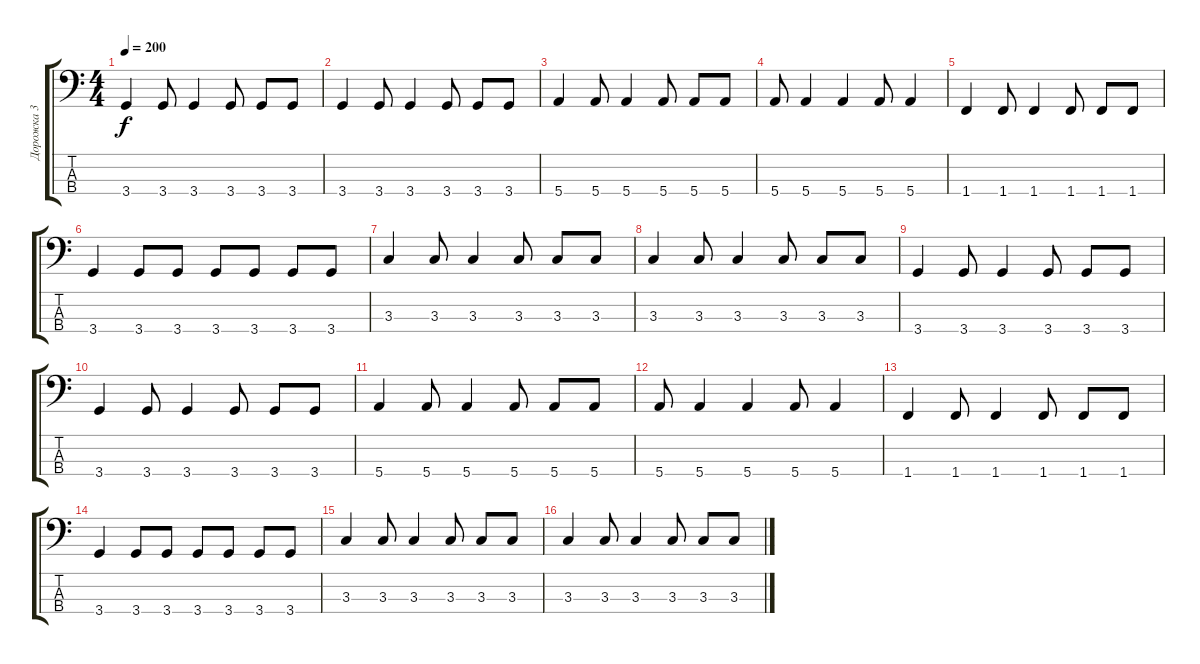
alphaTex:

\track ("Дорожка 3" "Дорожка 3") {instrument electricbassfinger}
\staff {score tabs}
\tuning (G2 D2 A1 E1) {hide}
\ts (4 4)
\tempo 200
\clef f4
\ks c
3.4.4{dy f} 3.4.8 3.4.4 3.4.8 3.4.8 3.4.8 |
3.4.4 3.4.8 3.4.4 3.4.8 3.4.8 3.4.8 |
5.4.4 5.4.8 5.4.4 5.4.8 5.4.8 5.4.8 |
5.4.8 5.4.4 5.4.4 5.4.8 5.4.4 |
1.4.4 1.4.8 1.4.4 1.4.8 1.4.8 1.4.8 |
3.4.4 3.4.8 3.4.8 3.4.8 3.4.8 3.4.8 3.4.8 |
3.3.4 3.3.8 3.3.4 3.3.8 3.3.8 3.3.8 |
3.3.4 3.3.8 3.3.4 3.3.8 3.3.8 3.3.8 |
3.4.4 3.4.8 3.4.4 3.4.8 3.4.8 3.4.8 |
3.4.4 3.4.8 3.4.4 3.4.8 3.4.8 3.4.8 |
5.4.4 5.4.8 5.4.4 5.4.8 5.4.8 5.4.8 |
5.4.8 5.4.4 5.4.4 5.4.8 5.4.4 |
1.4.4 1.4.8 1.4.4 1.4.8 1.4.8 1.4.8 |
3.4.4 3.4.8 3.4.8 3.4.8 3.4.8 3.4.8 3.4.8 |
3.3.4 3.3.8 3.3.4 3.3.8 3.3.8 3.3.8 |
3.3.4 3.3.8 3.3.4 3.3.8 3.3.8 3.3.8
